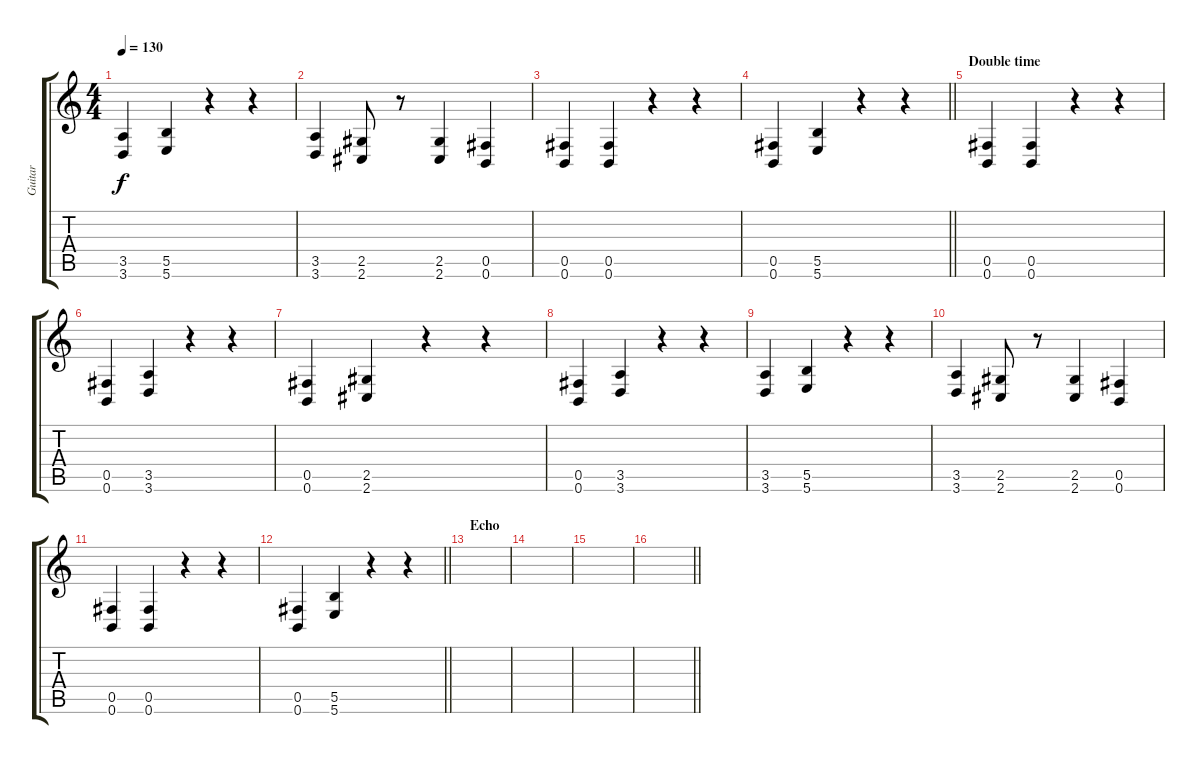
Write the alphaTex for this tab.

\track ("Guitar" "Guitar") {instrument distortionguitar}
\staff {score tabs}
\tuning (Db4 Ab3 E3 B2 Gb2 B1) {hide}
\ts (4 4)
\tempo 130
\clef g2
\ks c
(3.5 3.6).4{dy f} (5.5 5.6).4 r.4 r.4 |
(3.5 3.6).4 (2.5 2.6).8 r.8 (2.5 2.6).4 (0.5 0.6).4 |
(0.5 0.6).4 (0.5 0.6).4 r.4 r.4 |
\barLineRight lightlight
(0.5 0.6).4 (5.5 5.6).4 r.4 r.4 |
\section ("" "Double time")
(0.5 0.6).4 (0.5 0.6).4 r.4 r.4 |
(0.5 0.6).4 (3.5 3.6).4 r.4 r.4 |
(0.5 0.6).4 (2.5 2.6).4 r.4 r.4 |
(0.5 0.6).4 (3.5 3.6).4 r.4 r.4 |
(3.5 3.6).4 (5.5 5.6).4 r.4 r.4 |
(3.5 3.6).4 (2.5 2.6).8 r.8 (2.5 2.6).4 (0.5 0.6).4 |
(0.5 0.6).4 (0.5 0.6).4 r.4 r.4 |
\barLineRight lightlight
(0.5 0.6).4 (5.5 5.6).4 r.4 r.4 |
\section ("" "Echo")
|
|
|
\barLineRight lightlight
